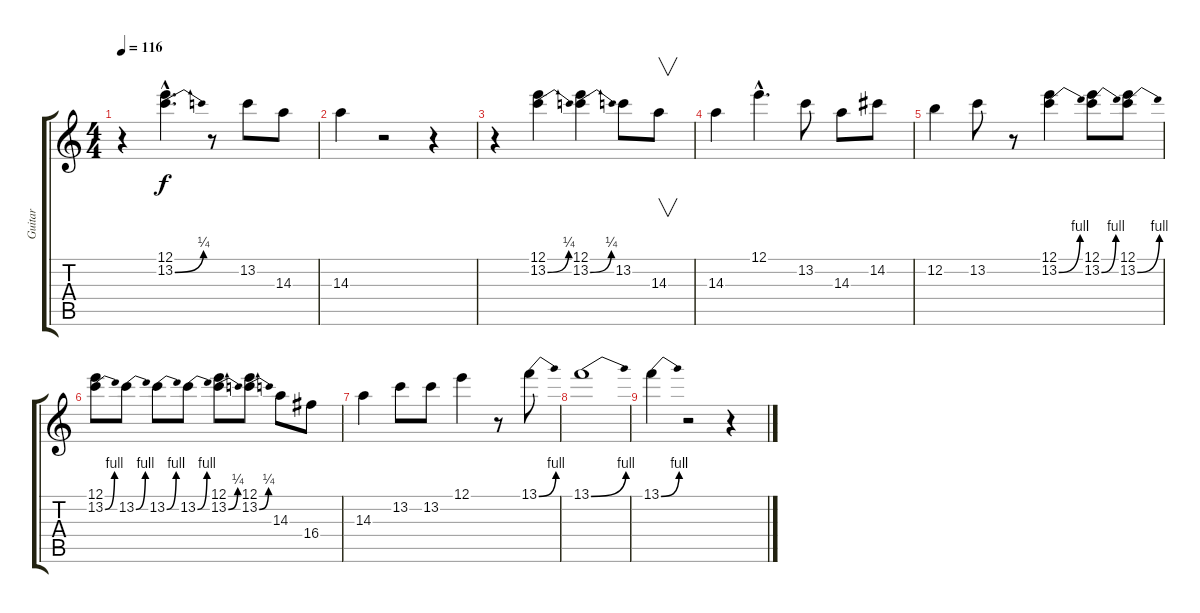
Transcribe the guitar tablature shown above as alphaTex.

\track ("Guitar" "Guitar") {instrument overdrivenguitar}
\staff {score tabs}
\tuning (E4 B3 G3 D3 A2 E2) {hide}
\ts (4 4)
\tempo 116
\clef g2
\ks c
r.4{dy f} (12.1{hac} 13.2{be (bend 0 0 60 1) hac}).4{d} r.8 13.2.8 14.3.8 |
14.3.4 r.2 r.4 |
r.4 (12.1 13.2{be (bend 0 0 60 1)}).4 (12.1 13.2{be (bend 0 0 60 1)}).4 13.2.8 14.3.8{v} |
14.3.4 12.1{hac}.4{d} 13.2.8 14.3.8 14.2.8 |
12.2.4 13.2.8 r.8 (12.1 13.2{be (bend 0 0 60 4)}).4 (12.1 13.2{be (bend 0 0 60 4)}).8 (12.1 13.2{be (bend 0 0 60 4)}).8 |
(12.1 13.2{be (bend 0 0 60 4)}).8 13.2{be (bend 0 0 60 4)}.8 13.2{be (bend 0 0 60 4)}.8 13.2{be (bend 0 0 60 4)}.8 (12.1 13.2{be (bend 0 0 60 1)}).8 (12.1 13.2{be (bend 0 0 60 1)}).8 14.3.8 16.4.8 |
14.3.4 13.2.8 13.2.8 12.1.4 r.8 13.1{be (bend 0 0 60 4)}.8 |
13.1{be (bend 0 0 60 4)}.1 |
13.1{be (bend 0 0 60 4)}.4 r.2 r.4
